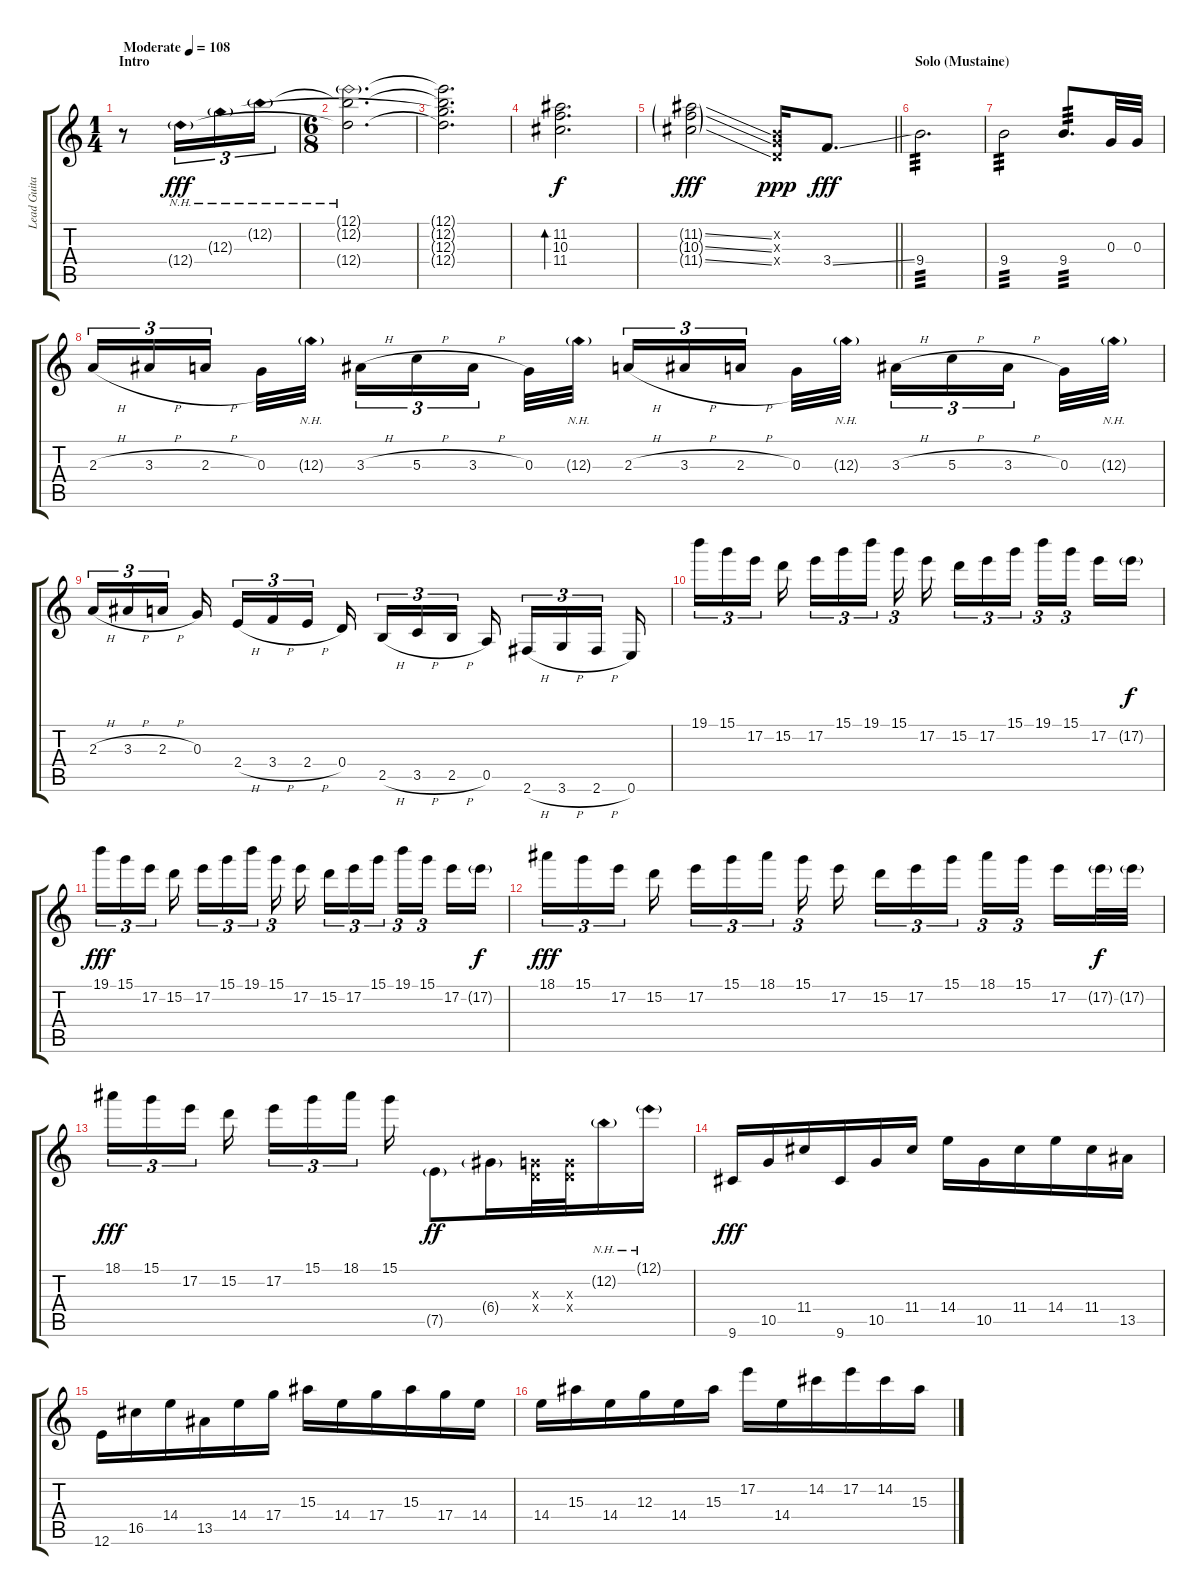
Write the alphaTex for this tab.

\track ("Lead Guitar I (Mustaine)" "Lead Guita") {instrument distortionguitar}
\staff {score tabs}
\tuning (E4 B3 G3 D3 A2 E2) {hide}
\ts (1 4)
\section ("" "Intro")
\tempo (108 "Moderate")
\clef g2
\ks c
r.8{dy fff instrument distortionguitar} 12.4{nh g}.16{tu (3 2)} 12.3{nh g}.16{tu (3 2)} 12.2{nh g}.16{tu (3 2)} |
\ts (6 8)
(12.1{nh g} 12.2{t} 12.4{t}).2{d} |
(12.1{t} 12.2{t} 12.3{t} 12.4{t}).2{d} |
(11.2 10.3 11.4).2{d bd 60 dy f} |
\barLineRight lightlight
(11.2{ss g} 10.3{ss g} 11.4{ss g}).2{dy fff} (0.2{x} 0.3{x} 0.4{x}).16{dy ppp} 3.4{ss}.8{d dy fff} |
\section ("" "Solo (Mustaine)")
9.4.2{d tp 3} |
9.4.2{tp 3} 9.4.8{d tp 3} 0.3.32 0.3.32 |
2.3{h}.16{tu (3 2)} 3.3{h}.16{tu (3 2)} 2.3{h}.16{tu (3 2) beam splitsecondary} 0.3.32 0.3{nh g}.32{beam splitsecondary} 3.3{h}.16{tu (3 2)} 5.3{h}.16{tu (3 2)} 3.3{h}.16{tu (3 2) beam splitsecondary} 0.3.32 0.3{nh g}.32 2.3{h}.16{tu (3 2)} 3.3{h}.16{tu (3 2)} 2.3{h}.16{tu (3 2) beam splitsecondary} 0.3.32 0.3{nh g}.32{beam splitsecondary} 3.3{h}.16{tu (3 2)} 5.3{h}.16{tu (3 2)} 3.3{h}.16{tu (3 2) beam splitsecondary} 0.3.32 0.3{nh g}.32 |
2.3{h}.16{tu (3 2)} 3.3{h}.16{tu (3 2)} 2.3{h}.16{tu (3 2) beam splitsecondary} 0.3.16{beam splitsecondary} 2.4{h}.16{tu (3 2)} 3.4{h}.16{tu (3 2)} 2.4{h}.16{tu (3 2) beam splitsecondary} 0.4.16 2.5{h}.16{tu (3 2)} 3.5{h}.16{tu (3 2)} 2.5{h}.16{tu (3 2) beam splitsecondary} 0.5.16{beam splitsecondary} 2.6{h}.16{tu (3 2)} 3.6{h}.16{tu (3 2)} 2.6{h}.16{tu (3 2) beam splitsecondary} 0.6.16 |
19.1.16{tu (3 2)} 15.1.16{tu (3 2)} 17.2.16{tu (3 2) beam splitsecondary} 15.2.16{beam splitsecondary} 17.2.16{tu (3 2)} 15.1.16{tu (3 2)} 19.1.16{tu (3 2) beam splitsecondary} 15.1.16{tu (3 2)} 17.2.16 15.2.16{tu (3 2)} 17.2.16{tu (3 2)} 15.1.16{tu (3 2) beam splitsecondary} 19.1.16{tu (3 2)} 15.1.16{tu (3 2) beam splitsecondary} 17.2.16 17.2{g}.16{dy f} |
19.1.16{tu (3 2) dy fff} 15.1.16{tu (3 2)} 17.2.16{tu (3 2) beam splitsecondary} 15.2.16{beam splitsecondary} 17.2.16{tu (3 2)} 15.1.16{tu (3 2)} 19.1.16{tu (3 2) beam splitsecondary} 15.1.16{tu (3 2)} 17.2.16 15.2.16{tu (3 2)} 17.2.16{tu (3 2)} 15.1.16{tu (3 2) beam splitsecondary} 19.1.16{tu (3 2)} 15.1.16{tu (3 2) beam splitsecondary} 17.2.16 17.2{g}.16{dy f} |
18.1.16{tu (3 2) dy fff} 15.1.16{tu (3 2)} 17.2.16{tu (3 2) beam splitsecondary} 15.2.16{beam splitsecondary} 17.2.16{tu (3 2)} 15.1.16{tu (3 2)} 18.1.16{tu (3 2) beam splitsecondary} 15.1.16{tu (3 2)} 17.2.16 15.2.16{tu (3 2)} 17.2.16{tu (3 2)} 15.1.16{tu (3 2) beam splitsecondary} 18.1.16{tu (3 2)} 15.1.16{tu (3 2) beam splitsecondary} 17.2.16 17.2{g}.32{dy f} 17.2{g}.32 |
18.1.16{tu (3 2) dy fff} 15.1.16{tu (3 2)} 17.2.16{tu (3 2) beam splitsecondary} 15.2.16{beam splitsecondary} 17.2.16{tu (3 2)} 15.1.16{tu (3 2)} 18.1.16{tu (3 2) beam splitsecondary} 15.1.16 7.5{g}.8{dy ff} 6.4{g}.16 (0.3{x} 0.4{x}).32 (0.3{x} 0.4{x}).32 12.2{nh g}.16 12.1{nh g}.16 |
9.6.16{dy fff} 10.5.16 11.4.16 9.6.16 10.5.16 11.4.16 14.4.16 10.5.16 11.4.16 14.4.16 11.4.16 13.5.16 |
12.6.16 16.5.16 14.4.16 13.5.16 14.4.16 17.4.16 15.3.16 14.4.16 17.4.16 15.3.16 17.4.16 14.4.16 |
14.4.16 15.3.16 14.4.16 12.3.16 14.4.16 15.3.16 17.2.16 14.4.16 14.2.16 17.2.16 14.2.16 15.3.16
